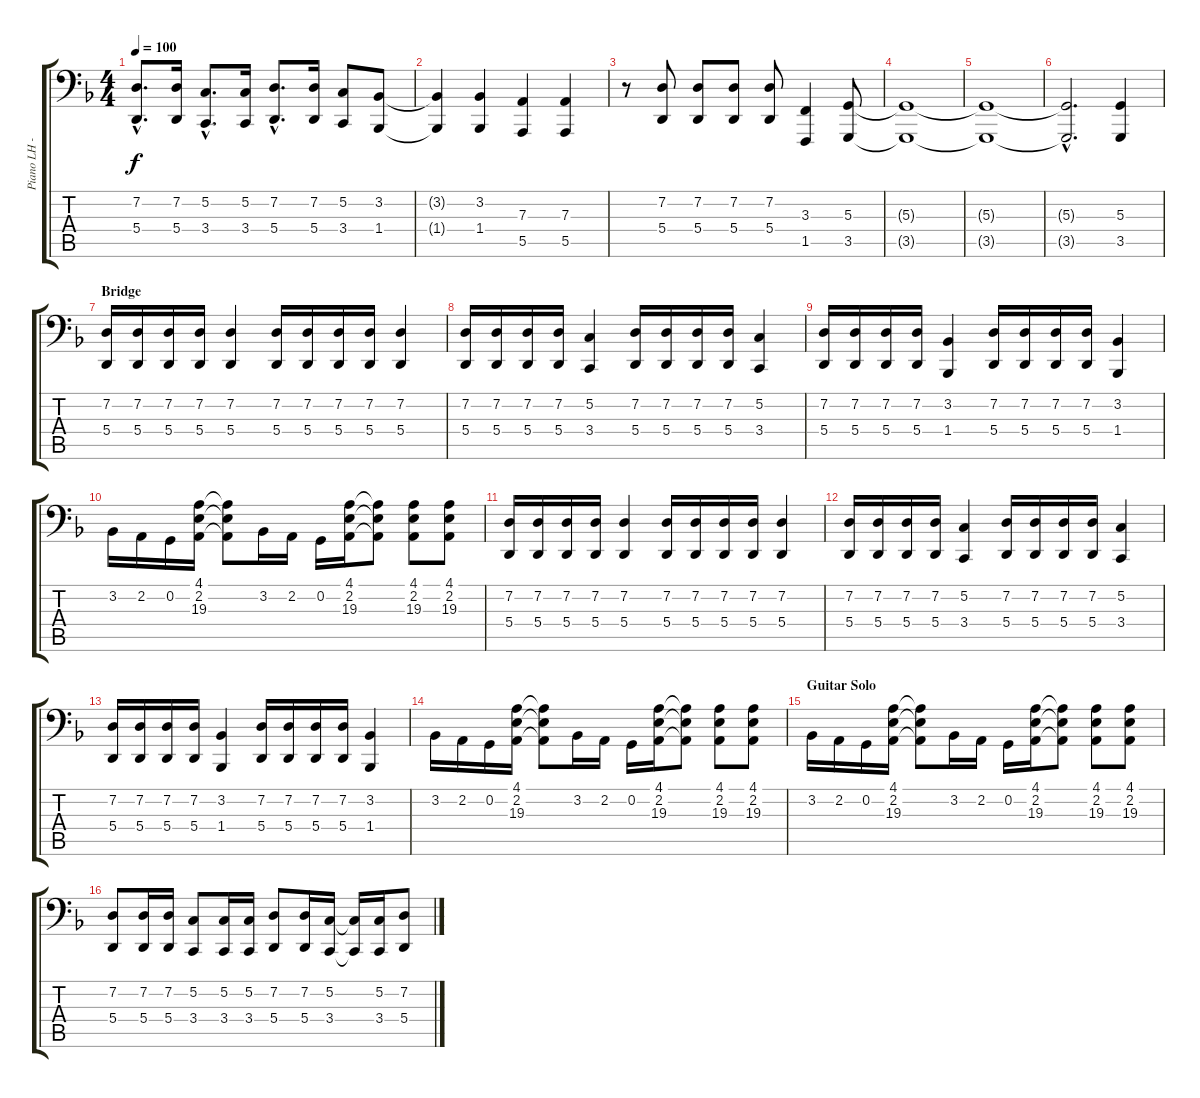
\track ("Piano LH - Jon Oliva" "Piano LH -") {instrument acousticgrandpiano}
\staff {score tabs}
\tuning (C3 G2 D2 A1 E1 B0) {hide}
\ts (4 4)
\tempo 100
\clef f4
\ks f
(7.2{hac} 5.4{hac}).8{d dy f} (7.2 5.4).16 (5.2{hac} 3.4{hac}).8{d} (5.2 3.4).16 (7.2{hac} 5.4{hac}).8{d} (7.2 5.4).16 (5.2 3.4).8 (3.2 1.4).8 |
(3.2{t} 1.4{t}).4 (3.2 1.4).4 (7.3 5.5).4 (7.3 5.5).4 |
r.8 (7.2 5.4).8 (7.2 5.4).8 (7.2 5.4).8 (7.2 5.4).8 (3.3 1.5).4 (5.3 3.5).8 |
(5.3{t} 3.5{t}).1 |
(5.3{t} 3.5{t}).1 |
(5.3{hac t} 3.5{hac t}).2{d} (5.3 3.5).4 |
\section ("" "Bridge")
(7.2 5.4).16 (7.2 5.4).16 (7.2 5.4).16 (7.2 5.4).16 (7.2 5.4).4 (7.2 5.4).16 (7.2 5.4).16 (7.2 5.4).16 (7.2 5.4).16 (7.2 5.4).4 |
(7.2 5.4).16 (7.2 5.4).16 (7.2 5.4).16 (7.2 5.4).16 (5.2 3.4).4 (7.2 5.4).16 (7.2 5.4).16 (7.2 5.4).16 (7.2 5.4).16 (5.2 3.4).4 |
(7.2 5.4).16 (7.2 5.4).16 (7.2 5.4).16 (7.2 5.4).16 (3.2 1.4).4 (7.2 5.4).16 (7.2 5.4).16 (7.2 5.4).16 (7.2 5.4).16 (3.2 1.4).4 |
3.2.16 2.2.16 0.2.16 (4.1 2.2 19.3).16 (4.1{t} 2.2{t} 19.3{t}).8 3.2.16 2.2.16 0.2.16 (4.1 2.2 19.3).16 (4.1{t} 2.2{t} 19.3{t}).8 (4.1 2.2 19.3).8 (4.1 2.2 19.3).8 |
(7.2 5.4).16 (7.2 5.4).16 (7.2 5.4).16 (7.2 5.4).16 (7.2 5.4).4 (7.2 5.4).16 (7.2 5.4).16 (7.2 5.4).16 (7.2 5.4).16 (7.2 5.4).4 |
(7.2 5.4).16 (7.2 5.4).16 (7.2 5.4).16 (7.2 5.4).16 (5.2 3.4).4 (7.2 5.4).16 (7.2 5.4).16 (7.2 5.4).16 (7.2 5.4).16 (5.2 3.4).4 |
(7.2 5.4).16 (7.2 5.4).16 (7.2 5.4).16 (7.2 5.4).16 (3.2 1.4).4 (7.2 5.4).16 (7.2 5.4).16 (7.2 5.4).16 (7.2 5.4).16 (3.2 1.4).4 |
3.2.16 2.2.16 0.2.16 (4.1 2.2 19.3).16 (4.1{t} 2.2{t} 19.3{t}).8 3.2.16 2.2.16 0.2.16 (4.1 2.2 19.3).16 (4.1{t} 2.2{t} 19.3{t}).8 (4.1 2.2 19.3).8 (4.1 2.2 19.3).8 |
\section ("" "Guitar Solo")
3.2.16 2.2.16 0.2.16 (4.1 2.2 19.3).16 (4.1{t} 2.2{t} 19.3{t}).8 3.2.16 2.2.16 0.2.16 (4.1 2.2 19.3).16 (4.1{t} 2.2{t} 19.3{t}).8 (4.1 2.2 19.3).8 (4.1 2.2 19.3).8 |
(7.2 5.4).8 (7.2 5.4).16 (7.2 5.4).16 (5.2 3.4).8 (5.2 3.4).16 (5.2 3.4).16 (7.2 5.4).8 (7.2 5.4).16 (5.2 3.4).16 (5.2{t} 3.4{t}).16 (5.2 3.4).16 (7.2 5.4).8
